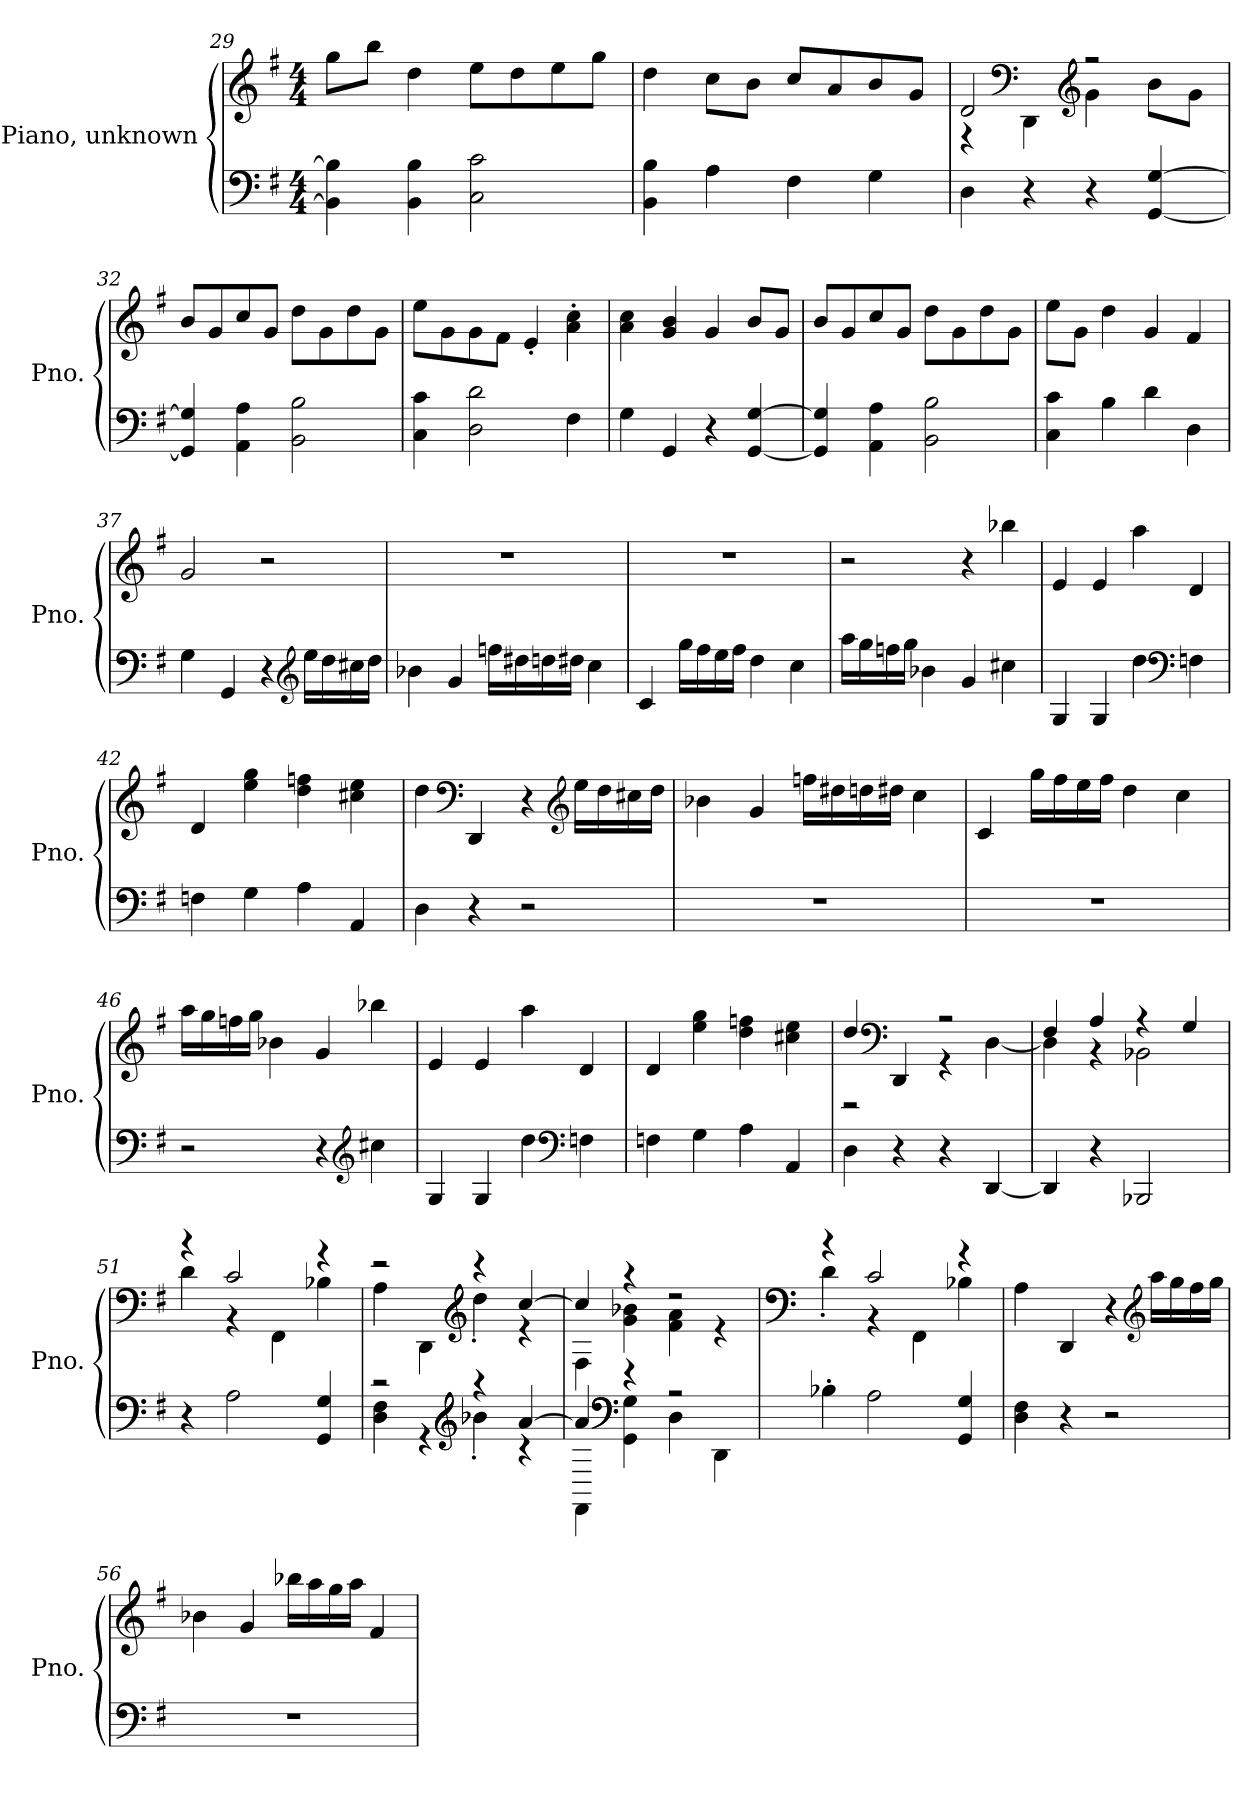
**kern	**kern
*part1	*part1
*staff2	*staff1
*I"Piano, unknown	*
*I'Pno.	*
*clefF4	*clefG2
*k[f#]	*k[f#]
*M4/4	*M4/4
=29	=29
4BB\] 4B\]	8gg\L
.	8bb\J
4BB\ 4B\	4dd\
2C\ 2c\	8ee\L
.	8dd\
.	8ee\
.	8gg\J
=30	=30
4BB\ 4B\	4dd\
4A\	8cc\L
.	8b\J
4F#\	8cc/L
.	8a/
4G\	8b/
.	8g/J
=31	=31
*	*^
4D\	2d/	4r
*	*clefF4	*
4r	.	4DD\
*	*clefG2	*
4r	2r	4g\
[4GG/ [4G/	.	8b\L
.	.	8g\J
*	*v	*v
=32	=32
4GG/] 4G/]	8b/L
.	8g/
4AA\ 4A\	8cc/
.	8g/J
2BB\ 2B\	8dd\L
.	8g\
.	8dd\
.	8g\J
!!LO:PB:g=z
=33	=33
4C\ 4c\	8ee\L
.	8g\
2D\ 2d\	8g\
.	8f#\J
.	4e'/
4F#\	4a\' 4cc\'
=34	=34
4G\	4a\ 4cc\
4GG/	4g/ 4b/
4r	4g/
[4GG/ [4G/	8b/L
.	8g/J
=35	=35
4GG/] 4G/]	8b/L
.	8g/
4AA\ 4A\	8cc/
.	8g/J
2BB\ 2B\	8dd\L
.	8g\
.	8dd\
.	8g\J
=36	=36
4C\ 4c\	8ee\L
.	8g\J
4B\	4dd\
4d\	4g/
4D\	4f#/
=37	=37
4G\	2g/
4GG/	.
4r	2r
*clefG2	*
16ee\LL	.
16dd\	.
16cc#X\	.
16dd\JJ	.
!!LO:LB:g=z
=38	=38
4b-X\	1r
4g/	.
16ffn\LL	.
16dd#X\	.
16ddn\	.
16dd#X\JJ	.
4cc\	.
=39	=39
4c/	1r
16gg\LL	.
16ff#\	.
16ee\	.
16ff#\JJ	.
4dd\	.
4cc\	.
=40	=40
16aa\LL	2r
16gg\	.
16ffn\	.
16gg\JJ	.
4b-X\	.
4g/	4r
4cc#X\	4bb-X\
=41	=41
4G/	4e/
4G/	4e/
4dd\	4aa\
*clefF4	*
4Fn\	4d/
=42	=42
4Fn\	4d/
4G\	4ee\ 4gg\
4A\	4dd\ 4ffn\
4AA/	4cc#X\ 4ee\
!!LO:LB:g=z
=43	=43
4D\	4dd\
*	*clefF4
4r	4DD/
2r	4r
*	*clefG2
.	16ee\LL
.	16dd\
.	16cc#X\
.	16dd\JJ
=44	=44
1r	4b-X\
.	4g/
.	16ffn\LL
.	16dd#X\
.	16ddn\
.	16dd#X\JJ
.	4cc\
=45	=45
1r	4c/
.	16gg\LL
.	16ff#\
.	16ee\
.	16ff#\JJ
.	4dd\
.	4cc\
=46	=46
2r	16aa\LL
.	16gg\
.	16ffn\
.	16gg\JJ
.	4b-X\
4r	4g/
*clefG2	*
4cc#X\	4bb-X\
!!LO:LB:g=z
=47	=47
4G/	4e/
4G/	4e/
4dd\	4aa\
*clefF4	*
4Fn\	4d/
=48	=48
4Fn\	4d/
4G\	4ee\ 4gg\
4A\	4dd\ 4ffn\
4AA/	4cc#X\ 4ee\
=49	=49
*	*^
4D\	4dd/	2r
*	*clefF4	*
4r	4DD/	.
4r	2r	4r
[4DD/	.	[4D\
=50	=50	=50
4DD/]	4F#/	4D\]
4r	4A/	4r
2BBB-X/	4r	2BB-X\
.	4G/	.
=51	=51	=51
4r	4r	4d\
2A\	2c/	4r
.	.	4FF#\
4GG/ 4G/	4r	4B-X\
=52	=52	=52
*^	*	*
2r	4D\ 4F#\	2r	4A\
.	4r	.	4DD\
*clefG2	*	*clefG2	*
4r	4b-X'\	4r	4dd'\
[4a/	4r	[4cc/	4r
!!LO:LB:g=z	!!
=53	=53	=53	=53
4a/]	4FF#\	4cc/]	4F#\
*clefF4	*	*	*
4r	4GG\ 4G\	4r	4g\ 4b-X\
2r	4D\	2r	4f#\ 4a\
.	4DD\	.	4r
*v	*v	*	*
=54	=54	=54
*	*clefF4	*
4B-X'\	4r	4d'\
2A\	2c/	4r
.	.	4FF#\
4GG/ 4G/	4r	4B-X\
*	*v	*v
=55	=55
4D\ 4F#\	4A\
4r	4DD/
2r	4r
*	*clefG2
.	16aa\LL
.	16gg\
.	16ff#\
.	16gg\JJ
=56	=56
1r	4b-X\
.	4g/
.	16bb-X\LL
.	16aa\
.	16gg\
.	16aa\JJ
.	4f#/
=	=
*-	*-
